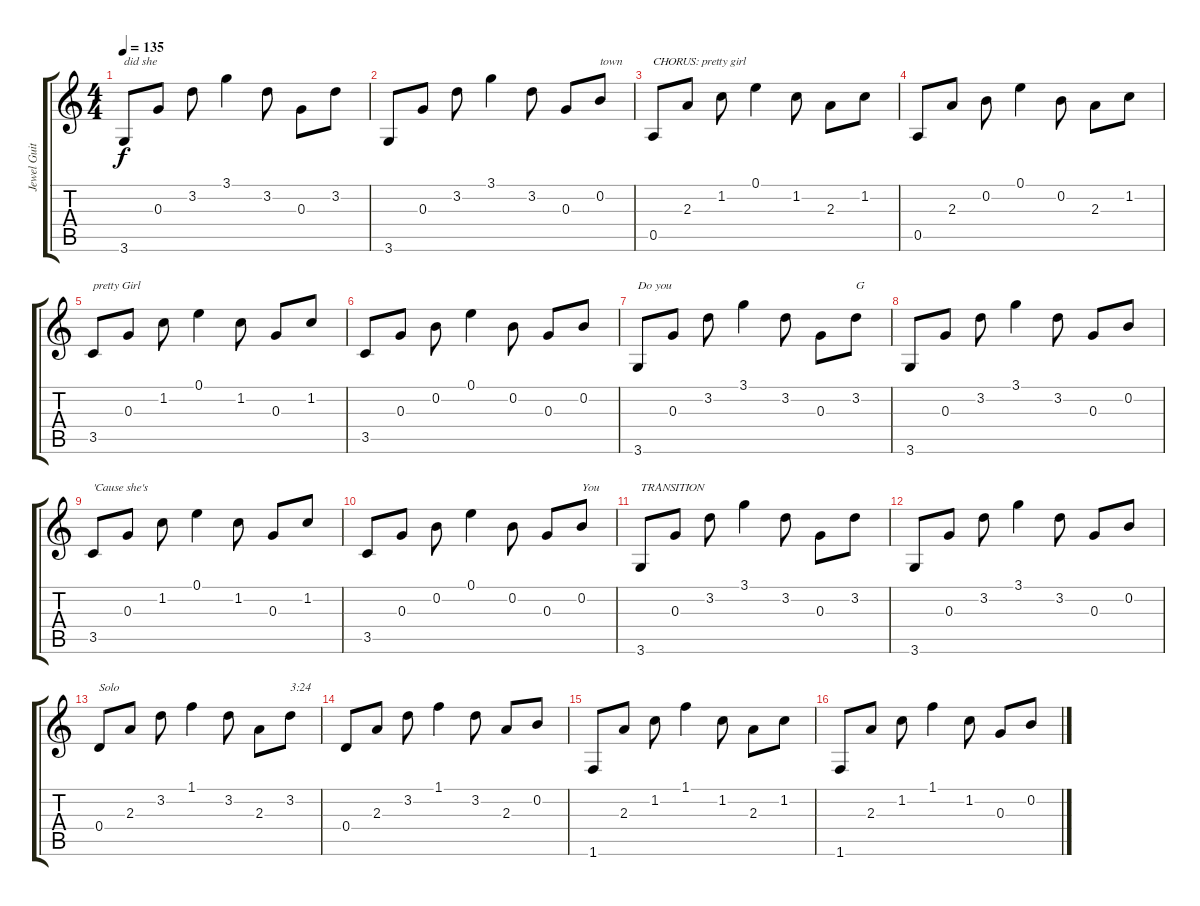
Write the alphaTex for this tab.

\track ("Jewel Guitar" "Jewel Guit") {instrument acousticguitarsteel}
\staff {score tabs}
\tuning (E4 B3 G3 D3 A2 E2) {hide}
\ts (4 4)
\tempo 135
\clef g2
\ks c
3.6.8{txt "did she" dy f} 0.3.8 3.2.8 3.1.4 3.2.8 0.3.8 3.2.8 |
3.6.8 0.3.8 3.2.8 3.1.4 3.2.8 0.3.8 0.2.8{txt "town"} |
0.5.8{txt "CHORUS: pretty girl"} 2.3.8 1.2.8 0.1.4 1.2.8 2.3.8 1.2.8 |
0.5.8 2.3.8 0.2.8 0.1.4 0.2.8 2.3.8 1.2.8 |
3.5.8{txt "pretty Girl"} 0.3.8 1.2.8 0.1.4 1.2.8 0.3.8 1.2.8 |
3.5.8 0.3.8 0.2.8 0.1.4 0.2.8 0.3.8 0.2.8 |
3.6.8{txt "Do you"} 0.3.8 3.2.8 3.1.4 3.2.8 0.3.8 3.2.8{txt "G"} |
3.6.8 0.3.8 3.2.8 3.1.4 3.2.8 0.3.8 0.2.8 |
3.5.8{txt "'Cause she's"} 0.3.8 1.2.8 0.1.4 1.2.8 0.3.8 1.2.8 |
3.5.8 0.3.8 0.2.8 0.1.4 0.2.8 0.3.8 0.2.8{txt "You"} |
3.6.8{txt "TRANSITION"} 0.3.8 3.2.8 3.1.4 3.2.8 0.3.8 3.2.8 |
3.6.8 0.3.8 3.2.8 3.1.4 3.2.8 0.3.8 0.2.8 |
0.4.8{txt "Solo"} 2.3.8 3.2.8 1.1.4 3.2.8 2.3.8 3.2.8{txt "3:24"} |
0.4.8 2.3.8 3.2.8 1.1.4 3.2.8 2.3.8 0.2.8 |
1.6.8 2.3.8 1.2.8 1.1.4 1.2.8 2.3.8 1.2.8 |
1.6.8 2.3.8 1.2.8 1.1.4 1.2.8 0.3.8 0.2.8
